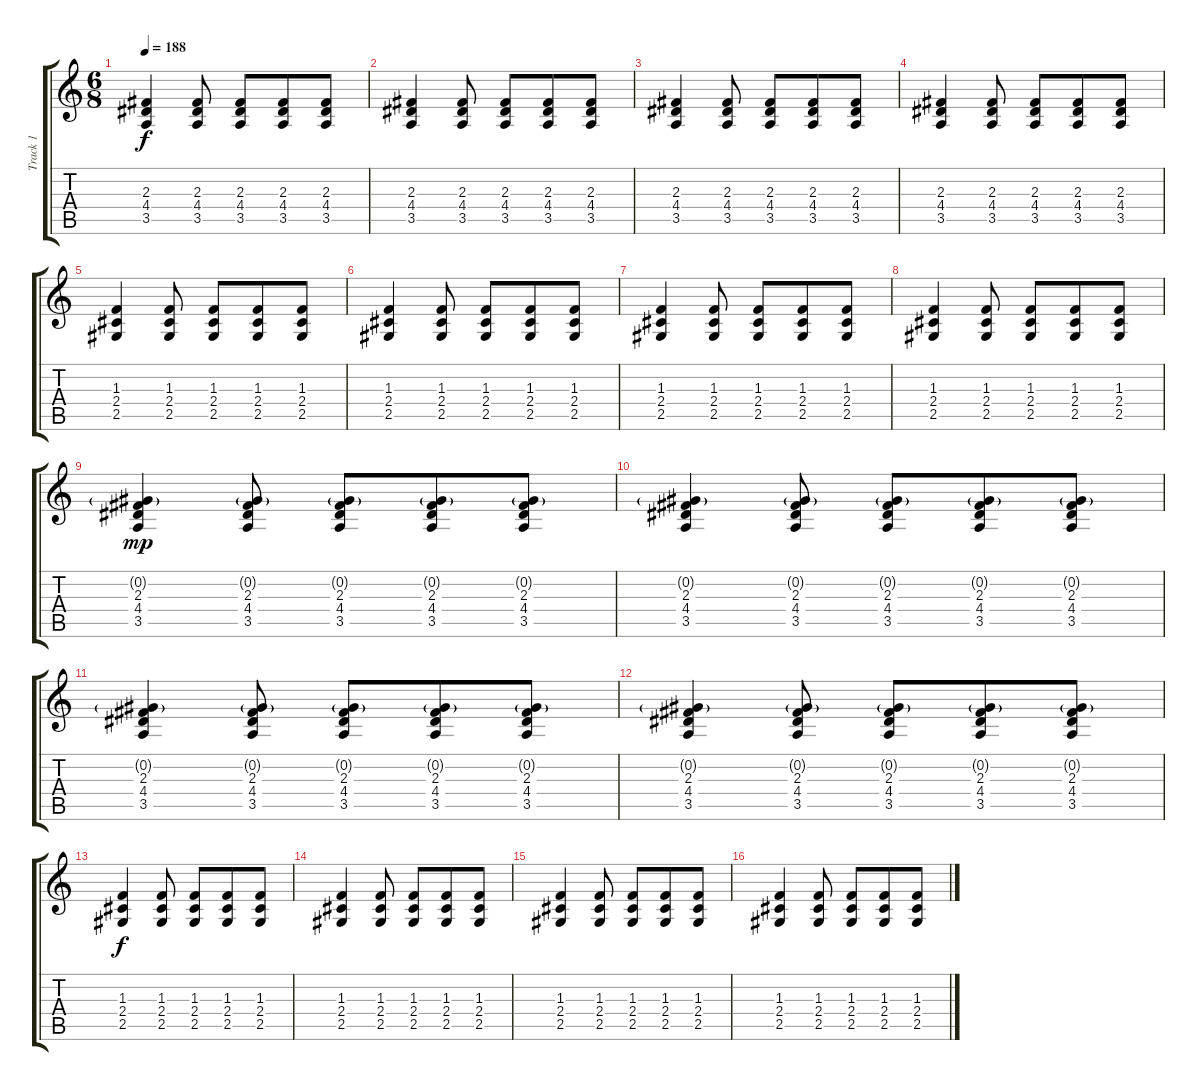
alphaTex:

\track ("Track 1" "Track 1") {instrument electricguitarjazz}
\staff {score tabs}
\tuning (Db4 Ab3 E3 B2 Gb2 Db2) {hide}
\ts (6 8)
\tempo 188
\clef g2
\ks c
(2.3 4.4 3.5).4{dy f} (2.3 4.4 3.5).8 (2.3 4.4 3.5).8 (2.3 4.4 3.5).8 (2.3 4.4 3.5).8 |
(2.3 4.4 3.5).4 (2.3 4.4 3.5).8 (2.3 4.4 3.5).8 (2.3 4.4 3.5).8 (2.3 4.4 3.5).8 |
(2.3 4.4 3.5).4 (2.3 4.4 3.5).8 (2.3 4.4 3.5).8 (2.3 4.4 3.5).8 (2.3 4.4 3.5).8 |
(2.3 4.4 3.5).4 (2.3 4.4 3.5).8 (2.3 4.4 3.5).8 (2.3 4.4 3.5).8 (2.3 4.4 3.5).8 |
(1.3 2.4 2.5).4 (1.3 2.4 2.5).8 (1.3 2.4 2.5).8 (1.3 2.4 2.5).8 (1.3 2.4 2.5).8 |
(1.3 2.4 2.5).4 (1.3 2.4 2.5).8 (1.3 2.4 2.5).8 (1.3 2.4 2.5).8 (1.3 2.4 2.5).8 |
(1.3 2.4 2.5).4 (1.3 2.4 2.5).8 (1.3 2.4 2.5).8 (1.3 2.4 2.5).8 (1.3 2.4 2.5).8 |
(1.3 2.4 2.5).4 (1.3 2.4 2.5).8 (1.3 2.4 2.5).8 (1.3 2.4 2.5).8 (1.3 2.4 2.5).8 |
(0.2{g} 2.3 4.4 3.5).4{dy mp} (0.2{g} 2.3 4.4 3.5).8 (0.2{g} 2.3 4.4 3.5).8 (0.2{g} 2.3 4.4 3.5).8 (0.2{g} 2.3 4.4 3.5).8 |
(0.2{g} 2.3 4.4 3.5).4 (0.2{g} 2.3 4.4 3.5).8 (0.2{g} 2.3 4.4 3.5).8 (0.2{g} 2.3 4.4 3.5).8 (0.2{g} 2.3 4.4 3.5).8 |
(0.2{g} 2.3 4.4 3.5).4 (0.2{g} 2.3 4.4 3.5).8 (0.2{g} 2.3 4.4 3.5).8 (0.2{g} 2.3 4.4 3.5).8 (0.2{g} 2.3 4.4 3.5).8 |
(0.2{g} 2.3 4.4 3.5).4 (0.2{g} 2.3 4.4 3.5).8 (0.2{g} 2.3 4.4 3.5).8 (0.2{g} 2.3 4.4 3.5).8 (0.2{g} 2.3 4.4 3.5).8 |
(1.3 2.4 2.5).4{dy f} (1.3 2.4 2.5).8 (1.3 2.4 2.5).8 (1.3 2.4 2.5).8 (1.3 2.4 2.5).8 |
(1.3 2.4 2.5).4 (1.3 2.4 2.5).8 (1.3 2.4 2.5).8 (1.3 2.4 2.5).8 (1.3 2.4 2.5).8 |
(1.3 2.4 2.5).4 (1.3 2.4 2.5).8 (1.3 2.4 2.5).8 (1.3 2.4 2.5).8 (1.3 2.4 2.5).8 |
(1.3 2.4 2.5).4 (1.3 2.4 2.5).8 (1.3 2.4 2.5).8 (1.3 2.4 2.5).8 (1.3 2.4 2.5).8
